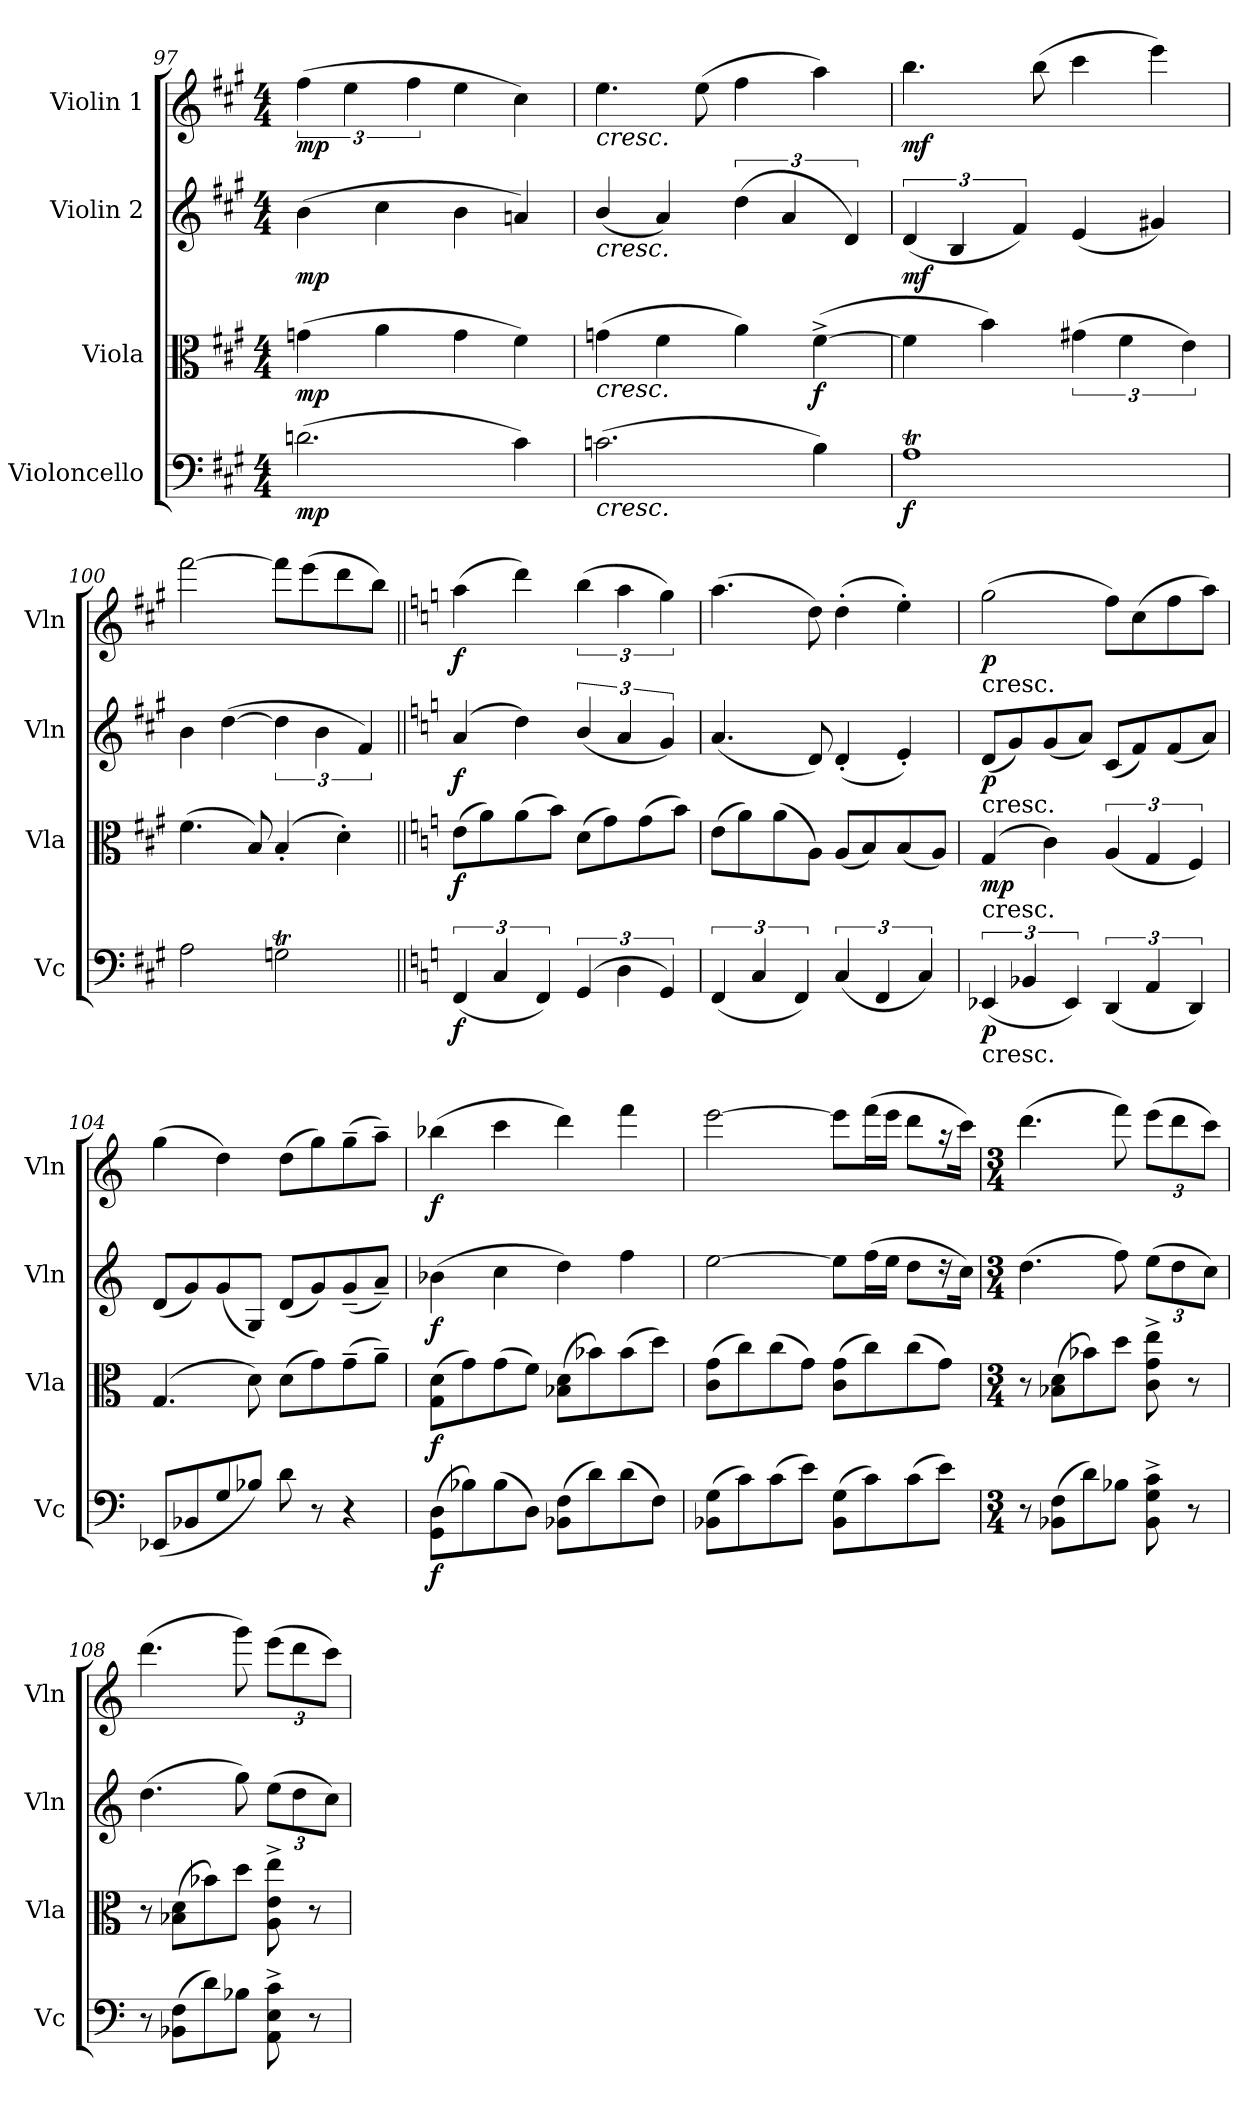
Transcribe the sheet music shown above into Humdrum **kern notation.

**kern	**dynam	**kern	**dynam	**kern	**dynam	**kern	**dynam
*part4	*part4	*part3	*part3	*part2	*part2	*part1	*part1
*staff4	*staff4	*staff3	*staff3	*staff2	*staff2	*staff1	*staff1
*I"Violoncello	*	*I"Viola	*	*I"Violin 2	*	*I"Violin 1	*
*I'Vc	*	*I'Vla	*	*I'Vln	*	*I'Vln	*
*clefF4	*	*clefC3	*	*clefG2	*	*clefG2	*
*k[f#c#g#]	*	*k[f#c#g#]	*	*k[f#c#g#]	*	*k[f#c#g#]	*
*M4/4	*	*M4/4	*	*M4/4	*	*M4/4	*
=97	=97	=97	=97	=97	=97	=97	=97
!	!LO:DY:b	!	!LO:DY:b	!	!LO:DY:b	!	!LO:DY:b
(>2.dn\	mp	(>4gn\	mp	(>4b\	mp	(>6ff#\	mp
.	.	.	.	.	.	6ee\	.
.	.	4a\	.	4cc#\	.	.	.
.	.	.	.	.	.	6ff#\	.
.	.	4g\	.	4b\	.	4ee\	.
4c#\)	.	4f#\)	.	4an/)	.	4cc#\)	.
=98	=98	=98	=98	=98	=98	=98	=98
!	!LO:HP:b	!	!LO:HP:b	!	!LO:HP:b	!	!LO:HP:b
(>2.cn\	<	(>4gn\	<	(<4b/	<	4.ee\	<
.	.	4f#\	.	4a/)	.	.	.
.	.	.	.	.	.	(>8ee\	.
.	.	4a\)	.	(>6dd\	.	4ff#\	.
.	.	.	.	6a/	.	.	.
!	!	!	!LO:DY:b	!	!	!	!
4B\)	.	(>[4f#^\	f	.	.	4aa\)	.
.	.	.	.	6d/)	.	.	.
=99	=99	=99	=99	=99	=99	=99	=99
!	!LO:DY:b	!	!	!	!LO:DY:b	!	!LO:DY:b
1AT	f	4f#\]	.	(<6d/	mf	4.bb\	mf
.	.	.	.	6B/	.	.	.
.	.	4b\)	.	.	.	.	.
.	.	.	.	6f#/)	.	.	.
.	.	.	.	.	.	(>8bb\	.
.	.	(>6g#X\	.	(<4e/	.	4ccc#\	.
.	.	6f#\	.	.	.	.	.
.	.	.	.	4g#X/)	.	4eee\)	.
.	.	6e\)	.	.	.	.	.
=100	=100	=100	=100	=100	=100	=100	=100
*^	*	*^	*	*	*	*^	*
2A\	4ryy	.	(>4.f#\	4ryy	.	4b\	.	[2fff#\	4ryy	.
.	4ryy	.	.	4ryy	.	(>[4dd\	.	.	4ryy	.
.	.	.	8B/)	.	.	.	.	.	.	.
2GnT\	2ryy	.	(>4B'/	2ryy	.	6dd\]	.	8fff#\L]	2ryy	.
.	.	.	.	.	.	.	.	(>8eee\	.	.
.	.	.	.	.	.	6b\	.	.	.	.
.	.	.	4d'\)	.	.	.	.	8ddd\	.	.
.	.	.	.	.	.	6f#/)	.	.	.	.
.	.	.	.	.	.	.	.	8bb\J)	.	.
*v	*v	*	*	*	*	*	*	*v	*v	*
*	*	*v	*v	*	*	*	*	*
.	[	.	[	.	[	.	[
=101||	=101||	=101||	=101||	=101||	=101||	=101||	=101||
*k[]	*	*k[]	*	*k[]	*	*k[]	*
!	!LO:DY:b	!	!LO:DY:b	!	!LO:DY:b	!	!LO:DY:b
(<6FF/	f	(>8e\L	f	(>4a/	f	(>4aa\	f
.	.	8a\)	.	.	.	.	.
6C/	.	.	.	.	.	.	.
.	.	(>8a\	.	4dd\)	.	4ddd\)	.
6FF/)	.	.	.	.	.	.	.
.	.	8b\J)	.	.	.	.	.
(<6GG/	.	(>8d\L	.	(<6b/	.	(>6bb\	.
.	.	8g\)	.	.	.	.	.
6D\	.	.	.	6a/	.	6aa\	.
.	.	(>8g\	.	.	.	.	.
6GG/)	.	.	.	6g/)	.	6gg\)	.
.	.	8b\J)	.	.	.	.	.
=102	=102	=102	=102	=102	=102	=102	=102
(<6FF/	.	(>8e\L	.	(<4.a/	.	(>4.aa\	.
.	.	8a\)	.	.	.	.	.
6C/	.	.	.	.	.	.	.
.	.	(>8a\	.	.	.	.	.
6FF/)	.	.	.	.	.	.	.
.	.	8A\J)	.	8d/)	.	8dd\)	.
(<6C/	.	(<8A/L	.	(<4d'/	.	(>4dd'\	.
.	.	8B/)	.	.	.	.	.
6FF/	.	.	.	.	.	.	.
.	.	(<8B/	.	4e'/)	.	4ee'\)	.
6C/)	.	.	.	.	.	.	.
.	.	8A/J)	.	.	.	.	.
=103	=103	=103	=103	=103	=103	=103	=103
!	!	!	!	!	!	!LO:TX:b:t=cresc.	!
!	!	!	!	!LO:TX:b:t=cresc.	!	!	!
!	!	!LO:TX:b:t=cresc.	!	!	!	!	!
!LO:TX:b:t=cresc.	!	!	!	!	!	!	!
!	!LO:DY:b	!	!LO:DY:b	!	!LO:DY:b	!	!LO:DY:b
(<6EE-X/	p	(>4G/	mp	(<8d/L	p	(>2gg\	p
.	.	.	.	8g/)	.	.	.
6BB-X/	.	.	.	.	.	.	.
.	.	4c\)	.	(<8g/	.	.	.
6EE-/)	.	.	.	.	.	.	.
.	.	.	.	8a/J)	.	.	.
(<6DD/	.	(<6A/	.	(<8c/L	.	8ff\L)	.
.	.	.	.	8f/)	.	(>8cc\	.
6AA/	.	6G/	.	.	.	.	.
.	.	.	.	(<8f/	.	8ff\	.
6DD/)	.	6F/)	.	.	.	.	.
.	.	.	.	8a/J)	.	8aa\J)	.
=104	=104	=104	=104	=104	=104	=104	=104
(<8EE-X/L	.	(>4.G/	.	(<8d/L	.	(>4gg\	.
8BB-X/	.	.	.	8g/)	.	.	.
8G/	.	.	.	(<8g/	.	4dd\)	.
8B-X/J)	.	8d\)	.	8G/J)	.	.	.
8d\	.	(>8d\L	.	(<8d/L	.	(>8dd\L	.
8r	.	8g\)	.	8g/)	.	8gg\)	.
4r	.	(>8g~\	.	(<8g~/	.	(>8gg~\	.
.	.	8a~\J)	.	8a~/J)	.	8aa~\J)	.
=105	=105	=105	=105	=105	=105	=105	=105
!	!LO:DY:b	!	!LO:DY:b	!	!LO:DY:b	!	!LO:DY:b
(>8GG\ 8D\L	f	(>8G\ 8d\L	f	(>4b-X\	f	(>4bb-X\	f
8B-X\)	.	8g\)	.	.	.	.	.
(>8B-\	.	(>8g\	.	4cc\	.	4ccc\	.
8D\J)	.	8f\J)	.	.	.	.	.
(>8BB-X\ 8F\L	.	(>8B-X\ 8d\L	.	4dd\)	.	4ddd\)	.
8d\)	.	8b-X\)	.	.	.	.	.
(>8d\	.	(>8b-\	.	4ff\	.	4fff\	.
8F\J)	.	8dd\J)	.	.	.	.	.
=106	=106	=106	=106	=106	=106	=106	=106
(>8BB-X\ 8G\L	.	(>8c\ 8g\L	.	[2ee\	.	[2eee\	.
8c\)	.	8cc\)	.	.	.	.	.
(>8c\	.	(>8cc\	.	.	.	.	.
8e\J)	.	8g\J)	.	.	.	.	.
(>8BB-\ 8G\L	.	(>8c\ 8g\L	.	8ee\L]	.	8eee\L]	.
8c\)	.	8cc\)	.	(>16ff\L	.	(>16fff\L	.
.	.	.	.	16ee\JJ	.	16eee\JJ	.
(>8c\	.	(>8cc\	.	8dd\L	.	8ddd\L	.
8e\J)	.	8g\J)	.	16rdd	.	16raa	.
.	.	.	.	16cc\Jk)	.	16ccc\Jk)	.
=107	=107	=107	=107	=107	=107	=107	=107
*M3/4	*	*M3/4	*	*M3/4	*	*M3/4	*
8r	.	8r	.	(>4.dd\	.	(>4.ddd\	.
(>8BB-X\ 8F\L	.	(>8B-X\ 8d\L	.	.	.	.	.
8d\)	.	8b-X\)	.	.	.	.	.
8B-X\J	.	8dd\J	.	8ff\)	.	8fff\)	.
*	*	*	*	*Xbrackettup	*	*Xbrackettup	*
8BB-\^ 8G\^ 8c\^	.	8c\^ 8g\^ 8ee\^	.	(>12ee\L	.	(>12eee\L	.
.	.	.	.	12dd\	.	12ddd\	.
8r	.	8r	.	.	.	.	.
.	.	.	.	12cc\J)	.	12ccc\J)	.
=108	=108	=108	=108	=108	=108	=108	=108
8r	.	8r	.	(>4.dd\	.	(>4.ddd\	.
(>8BB-X\ 8F\L	.	(>8B-X\ 8d\L	.	.	.	.	.
8d\)	.	8b-X\)	.	.	.	.	.
8B-X\J	.	8dd\J	.	8gg\)	.	8ggg\)	.
8AA\^ 8E\^ 8c\^	.	8A\^ 8e\^ 8ee\^	.	(>12ee\L	.	(>12eee\L	.
.	.	.	.	12dd\	.	12ddd\	.
8r	.	8r	.	.	.	.	.
.	.	.	.	12cc\J)	.	12ccc\J)	.
=	=	=	=	=	=	=	=
*-	*-	*-	*-	*-	*-	*-	*-
